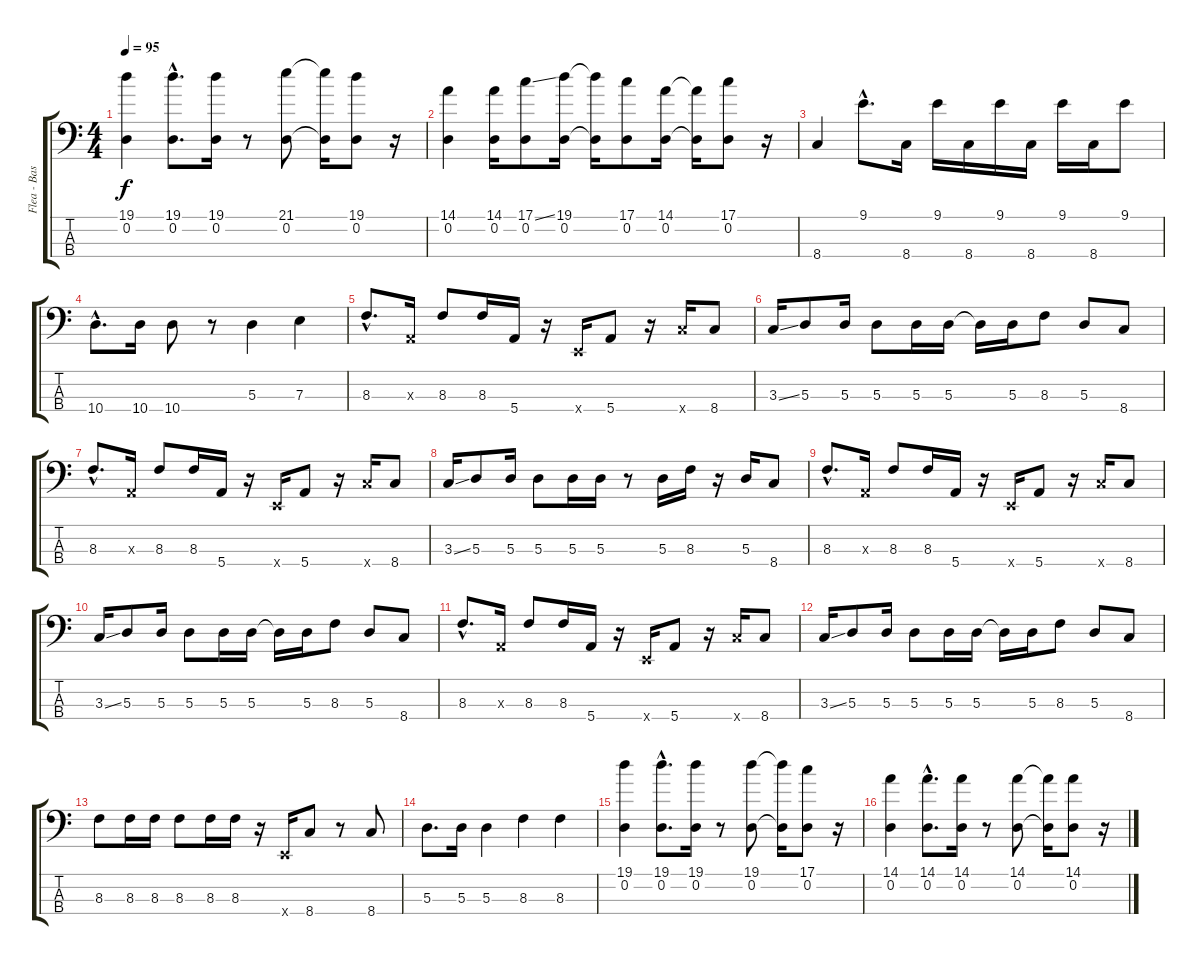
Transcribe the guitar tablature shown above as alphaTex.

\track ("Flea - Bass" "Flea - Bas") {instrument electricbassfinger}
\staff {score tabs}
\tuning (G2 D2 A1 E1) {hide}
\ts (4 4)
\tempo 95
\clef f4
\ks c
(19.1 0.2).4{dy f} (19.1{hac} 0.2{hac}).8{d} (19.1 0.2).16 r.8 (21.1 0.2).8 (21.1{t} 0.2{t}).16 (19.1 0.2).8 r.16 |
(14.1 0.2).4 (14.1 0.2).16 (17.1{ss} 0.2).8 (19.1 0.2).16 (19.1{t} 0.2{t}).16 (17.1 0.2).8 (14.1 0.2).16 (14.1{t} 0.2{t}).16 (17.1 0.2).8 r.16 |
8.4.4 9.1{hac}.8{d} 8.4.16 9.1.16 8.4.16 9.1.16 8.4.16 9.1.16 8.4.16 9.1.8 |
10.4{hac}.8{d} 10.4.16 10.4.8 r.8 5.3.4 7.3.4 |
8.3{hac}.8{d} 0.3{x}.16 8.3.8 8.3.16 5.4.16 r.16 0.4{x}.16 5.4.8 r.16 8.4{x}.16 8.4.8 |
3.3{ss}.16 5.3.8 5.3.16 5.3.8 5.3.16 5.3.16 5.3{t}.16 5.3.16 8.3.8 5.3.8 8.4.8 |
8.3{hac}.8{d} 0.3{x}.16 8.3.8 8.3.16 5.4.16 r.16 0.4{x}.16 5.4.8 r.16 8.4{x}.16 8.4.8 |
3.3{ss}.16 5.3.8 5.3.16 5.3.8 5.3.16 5.3.16 r.8 5.3.16 8.3.16 r.16 5.3.16 8.4.8 |
8.3{hac}.8{d} 0.3{x}.16 8.3.8 8.3.16 5.4.16 r.16 0.4{x}.16 5.4.8 r.16 8.4{x}.16 8.4.8 |
3.3{ss}.16 5.3.8 5.3.16 5.3.8 5.3.16 5.3.16 5.3{t}.16 5.3.16 8.3.8 5.3.8 8.4.8 |
8.3{hac}.8{d} 0.3{x}.16 8.3.8 8.3.16 5.4.16 r.16 0.4{x}.16 5.4.8 r.16 8.4{x}.16 8.4.8 |
3.3{ss}.16 5.3.8 5.3.16 5.3.8 5.3.16 5.3.16 5.3{t}.16 5.3.16 8.3.8 5.3.8 8.4.8 |
8.3.8 8.3.16 8.3.16 8.3.8 8.3.16 8.3.16 r.16 0.4{x}.16 8.4.8 r.8 8.4.8 |
5.3.8{d} 5.3.16 5.3.4 8.3.4 8.3.4 |
(19.1 0.2).4 (19.1{hac} 0.2{hac}).8{d} (19.1 0.2).16 r.8 (19.1 0.2).8 (19.1{t} 0.2{t}).16 (17.1 0.2).8 r.16 |
(14.1 0.2).4 (14.1{hac} 0.2{hac}).8{d} (14.1 0.2).16 r.8 (14.1 0.2).8 (14.1{t} 0.2{t}).16 (14.1 0.2).8 r.16
